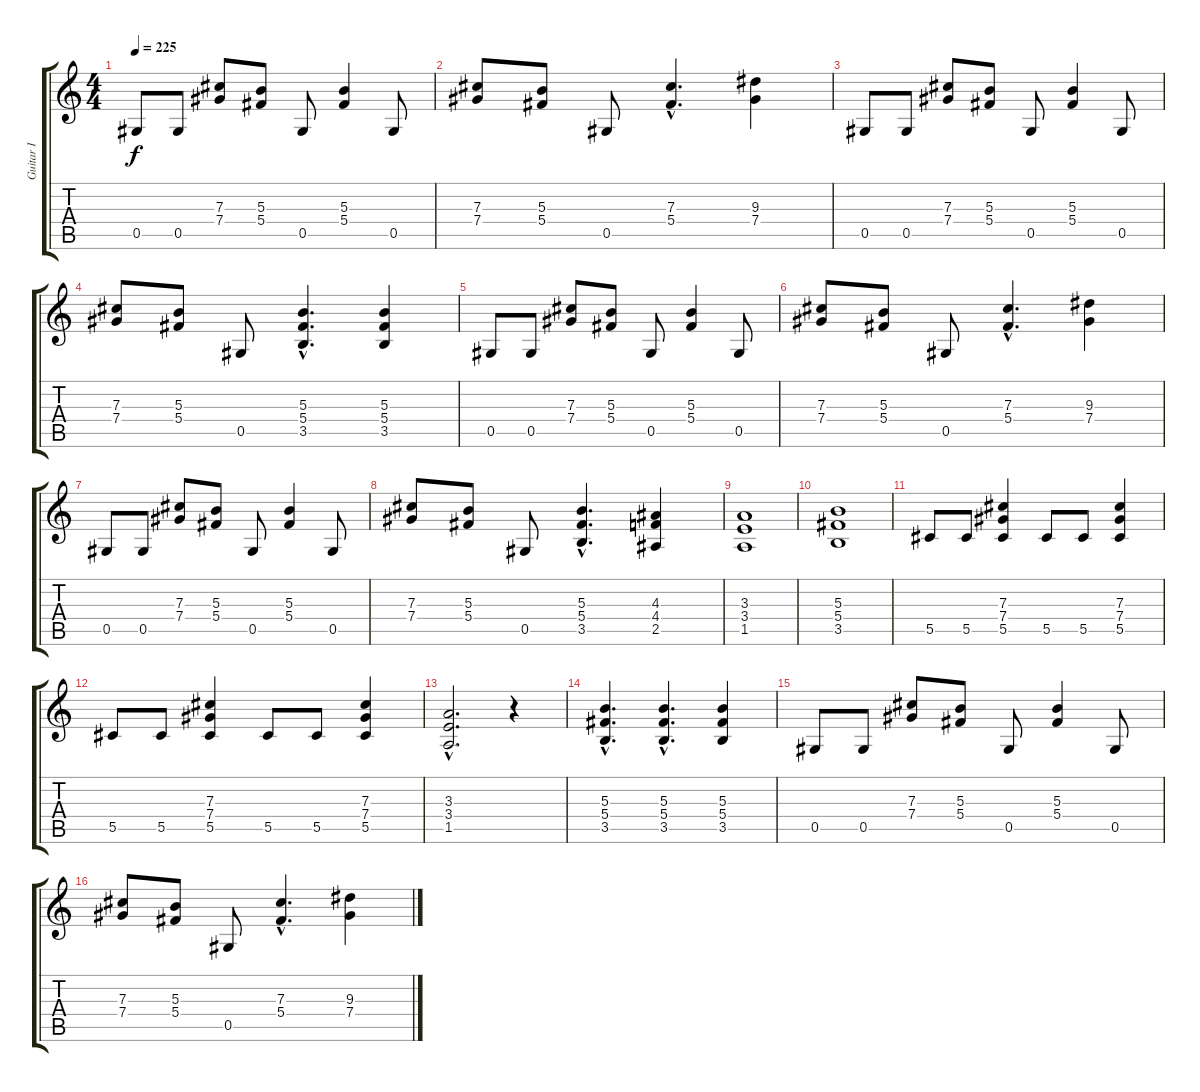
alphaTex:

\track ("Guitar I" "Guitar I") {instrument overdrivenguitar}
\staff {score tabs}
\tuning (Eb4 Bb3 Gb3 Db3 Ab2 Eb2) {hide}
\ts (4 4)
\tempo 225
\clef g2
\ks c
0.5.8{dy f} 0.5.8 (7.3 7.4).8 (5.3 5.4).8 0.5.8 (5.3 5.4).4 0.5.8 |
(7.3 7.4).8 (5.3 5.4).8 0.5.8 (7.3{hac} 5.4{hac}).4{d} (9.3 7.4).4 |
0.5.8 0.5.8 (7.3 7.4).8 (5.3 5.4).8 0.5.8 (5.3 5.4).4 0.5.8 |
(7.3 7.4).8 (5.3 5.4).8 0.5.8 (5.3{hac} 5.4{hac} 3.5{hac}).4{d} (5.3 5.4 3.5).4 |
0.5.8 0.5.8 (7.3 7.4).8 (5.3 5.4).8 0.5.8 (5.3 5.4).4 0.5.8 |
(7.3 7.4).8 (5.3 5.4).8 0.5.8 (7.3{hac} 5.4{hac}).4{d} (9.3 7.4).4 |
0.5.8 0.5.8 (7.3 7.4).8 (5.3 5.4).8 0.5.8 (5.3 5.4).4 0.5.8 |
(7.3 7.4).8 (5.3 5.4).8 0.5.8 (5.3{hac} 5.4{hac} 3.5{hac}).4{d} (4.3 4.4 2.5).4 |
(3.3 3.4 1.5).1 |
(5.3 5.4 3.5).1 |
5.5.8 5.5.8 (7.3 7.4 5.5).4 5.5.8 5.5.8 (7.3 7.4 5.5).4 |
5.5.8 5.5.8 (7.3 7.4 5.5).4 5.5.8 5.5.8 (7.3 7.4 5.5).4 |
(3.3{hac} 3.4{hac} 1.5{hac}).2{d} r.4 |
(5.3{hac} 5.4{hac} 3.5{hac}).4{d} (5.3{hac} 5.4{hac} 3.5{hac}).4{d} (5.3 5.4 3.5).4 |
0.5.8 0.5.8 (7.3 7.4).8 (5.3 5.4).8 0.5.8 (5.3 5.4).4 0.5.8 |
(7.3 7.4).8 (5.3 5.4).8 0.5.8 (7.3{hac} 5.4{hac}).4{d} (9.3 7.4).4
